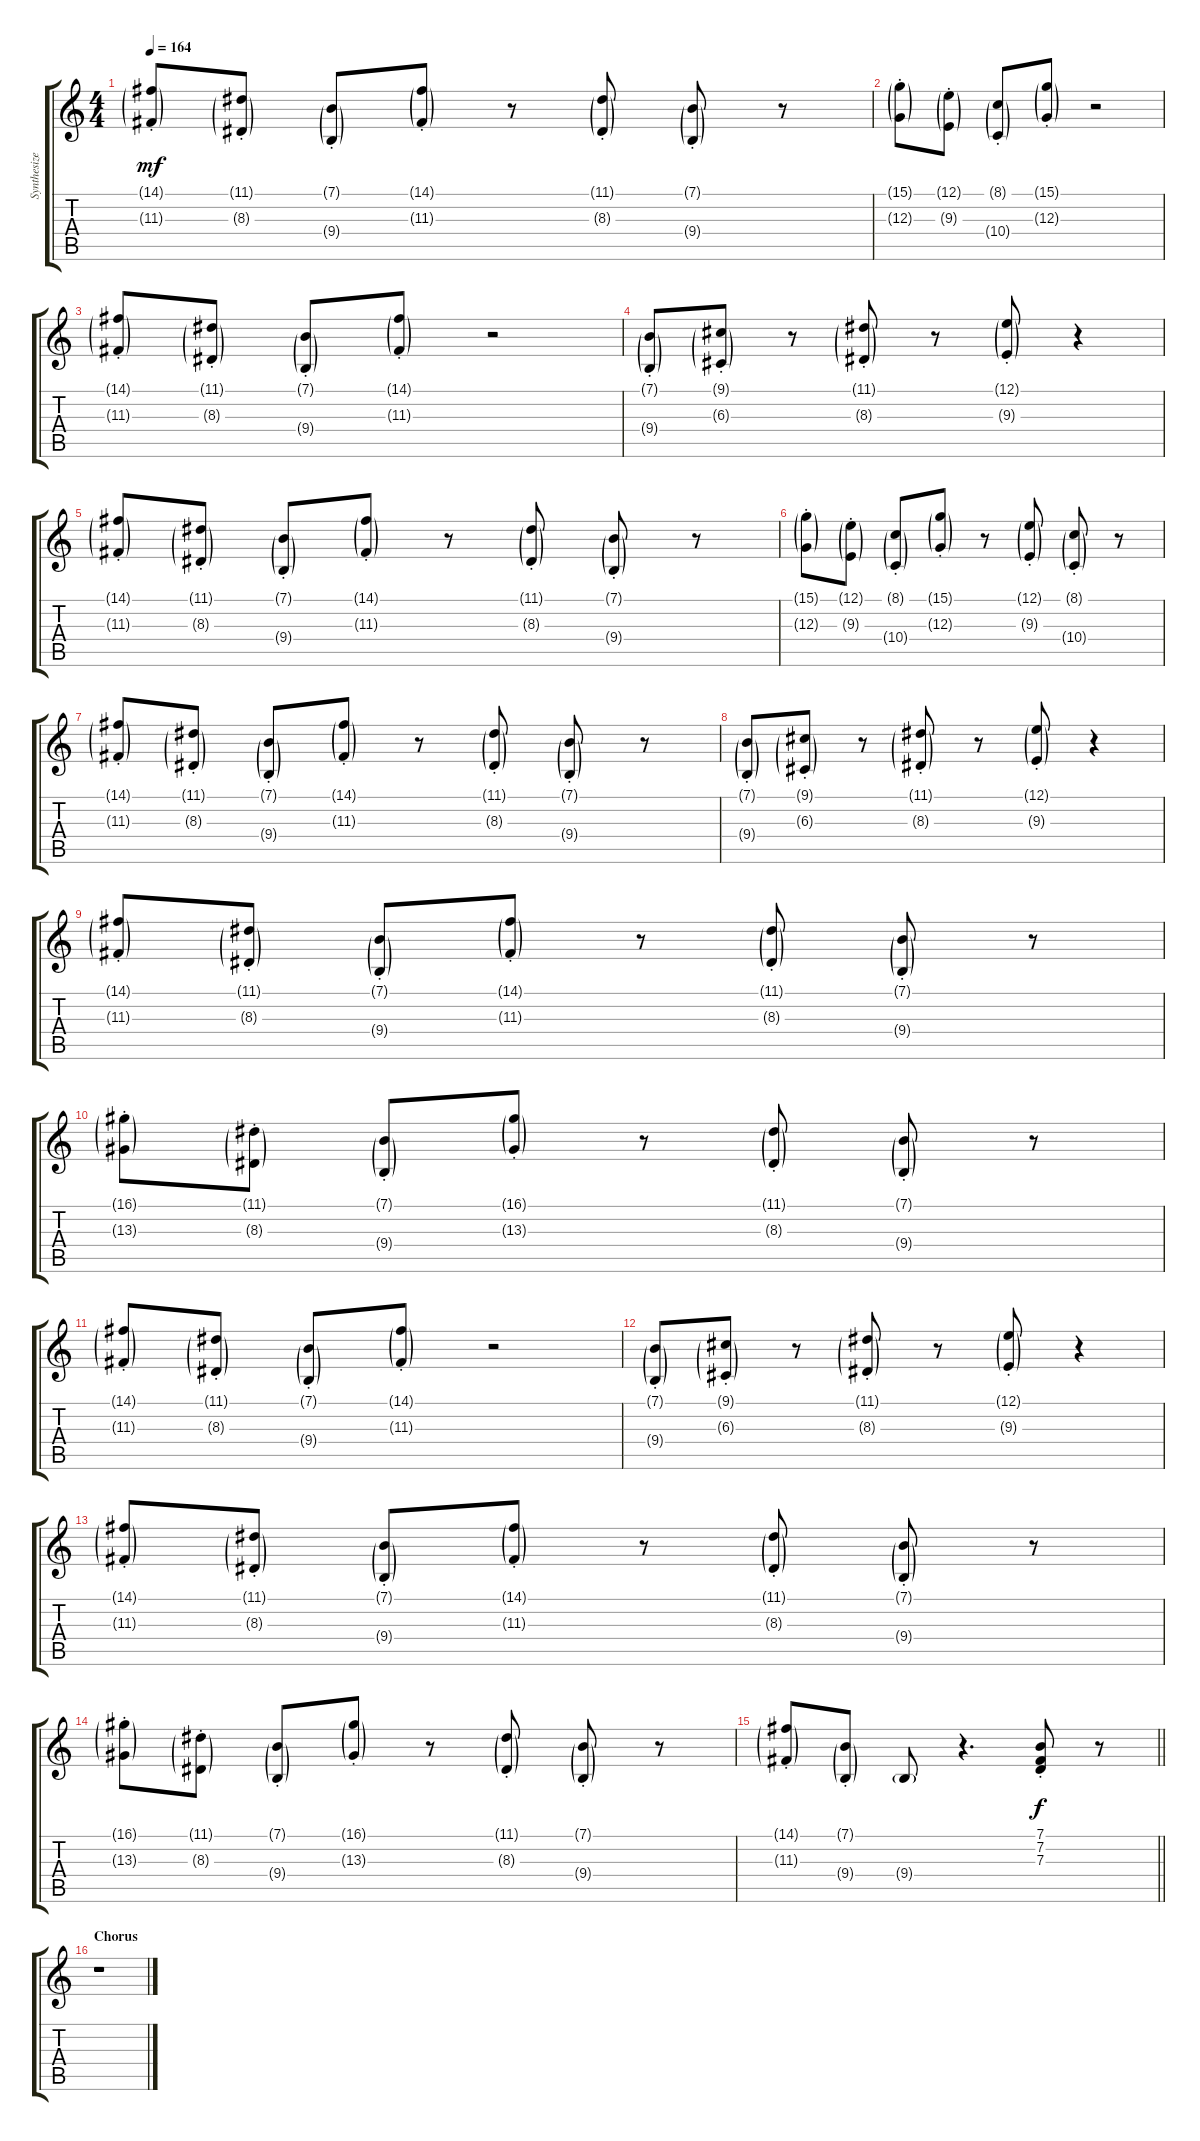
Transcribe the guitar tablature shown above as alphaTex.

\track ("Synthesizer 1 (Paul Morris)" "Synthesize") {instrument stringensemble1}
\staff {score tabs}
\tuning (E4 B3 G3 D3 A2 E2) {hide}
\ts (4 4)
\tempo 164
\clef g2
\ks c
(14.1{g} 11.3{g st}).8{dy mf} (11.1{g} 8.3{g st}).8 (7.1{g} 9.4{g st}).8 (14.1{g} 11.3{g st}).8 r.8 (11.1{g} 8.3{g st}).8 (7.1{g} 9.4{g st}).8 r.8 |
(15.1{g} 12.3{g st}).8 (12.1{g} 9.3{g st}).8 (8.1{g} 10.4{g st}).8 (15.1{g} 12.3{g st}).8 r.2 |
(14.1{g} 11.3{g st}).8 (11.1{g} 8.3{g st}).8 (7.1{g} 9.4{g st}).8 (14.1{g} 11.3{g st}).8 r.2 |
(7.1{g st} 9.4{g st}).8 (9.1{g st} 6.3{g st}).8 r.8 (11.1{g st} 8.3{g st}).8 r.8 (12.1{g st} 9.3{g st}).8 r.4 |
(14.1{g} 11.3{g st}).8 (11.1{g} 8.3{g st}).8 (7.1{g} 9.4{g st}).8 (14.1{g} 11.3{g st}).8 r.8 (11.1{g} 8.3{g st}).8 (7.1{g} 9.4{g st}).8 r.8 |
(15.1{g} 12.3{g st}).8 (12.1{g} 9.3{g st}).8 (8.1{g} 10.4{g st}).8 (15.1{g} 12.3{g st}).8 r.8 (12.1{g} 9.3{g st}).8 (8.1{g} 10.4{g st}).8 r.8 |
(14.1{g} 11.3{g st}).8 (11.1{g} 8.3{g st}).8 (7.1{g} 9.4{g st}).8 (14.1{g} 11.3{g st}).8 r.8 (11.1{g} 8.3{g st}).8 (7.1{g} 9.4{g st}).8 r.8 |
(7.1{g st} 9.4{g st}).8 (9.1{g st} 6.3{g st}).8 r.8 (11.1{g st} 8.3{g st}).8 r.8 (12.1{g st} 9.3{g st}).8 r.4 |
(14.1{g} 11.3{g st}).8 (11.1{g} 8.3{g st}).8 (7.1{g} 9.4{g st}).8 (14.1{g} 11.3{g st}).8 r.8 (11.1{g} 8.3{g st}).8 (7.1{g} 9.4{g st}).8 r.8 |
(16.1{g} 13.3{g st}).8 (11.1{g} 8.3{g st}).8 (7.1{g} 9.4{g st}).8 (16.1{g} 13.3{g st}).8 r.8 (11.1{g} 8.3{g st}).8 (7.1{g} 9.4{g st}).8 r.8 |
(14.1{g} 11.3{g st}).8 (11.1{g} 8.3{g st}).8 (7.1{g} 9.4{g st}).8 (14.1{g} 11.3{g st}).8 r.2 |
(7.1{g st} 9.4{g st}).8 (9.1{g st} 6.3{g st}).8 r.8 (11.1{g st} 8.3{g st}).8 r.8 (12.1{g st} 9.3{g st}).8 r.4 |
(14.1{g} 11.3{g st}).8 (11.1{g} 8.3{g st}).8 (7.1{g} 9.4{g st}).8 (14.1{g} 11.3{g st}).8 r.8 (11.1{g} 8.3{g st}).8 (7.1{g} 9.4{g st}).8 r.8 |
(16.1{g} 13.3{g st}).8 (11.1{g} 8.3{g st}).8 (7.1{g} 9.4{g st}).8 (16.1{g} 13.3{g st}).8 r.8 (11.1{g} 8.3{g st}).8 (7.1{g} 9.4{g st}).8 r.8 |
\barLineRight lightlight
(14.1{g} 11.3{g st}).8 (7.1{g} 9.4{g st}).8 9.4{g}.8 r.4{d} (7.1{st} 7.2{st} 7.3{st}).8{dy f instrument stringensemble1} r.8 |
\section ("" "Chorus")
r.1
